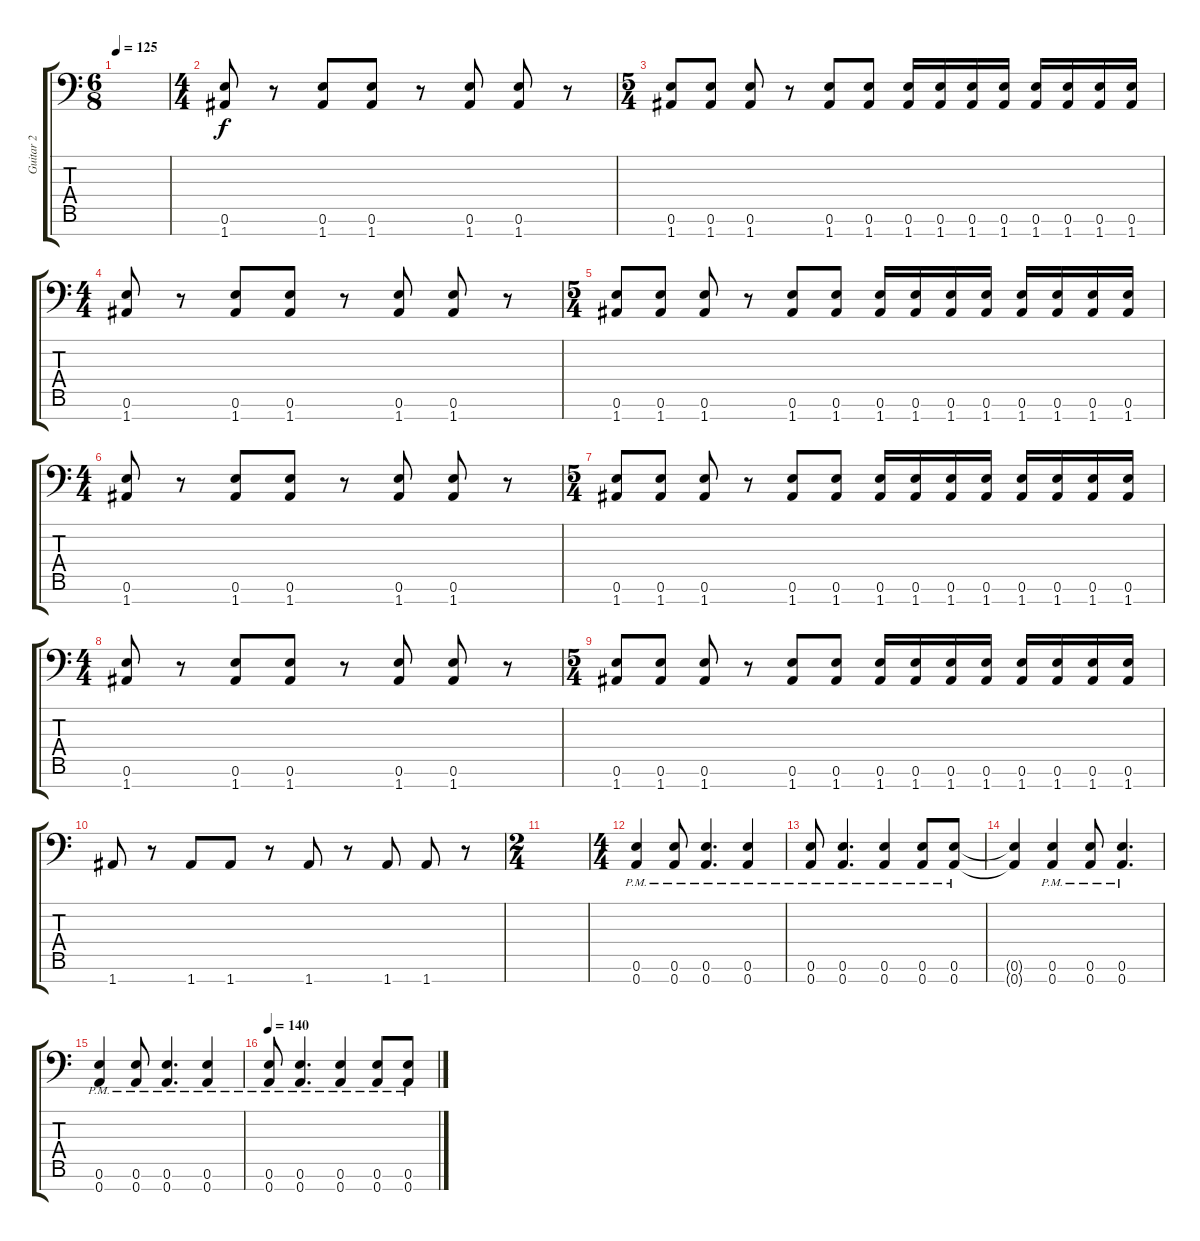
\track ("Guitar 2" "Guitar 2") {instrument distortionguitar}
\staff {score tabs}
\tuning (E4 B3 Gb3 D3 A2 E2 A1) {hide}
\ts (6 8)
\tempo 125
\clef f4
\ks c
|
\ts (4 4)
(0.6 1.7).8 r.8 (0.6 1.7).8 (0.6 1.7).8 r.8 (0.6 1.7).8 (0.6 1.7).8 r.8 |
\ts (5 4)
(0.6 1.7).8 (0.6 1.7).8 (0.6 1.7).8 r.8 (0.6 1.7).8 (0.6 1.7).8 (0.6 1.7).16 (0.6 1.7).16 (0.6 1.7).16 (0.6 1.7).16 (0.6 1.7).16 (0.6 1.7).16 (0.6 1.7).16 (0.6 1.7).16 |
\ts (4 4)
(0.6 1.7).8 r.8 (0.6 1.7).8 (0.6 1.7).8 r.8 (0.6 1.7).8 (0.6 1.7).8 r.8 |
\ts (5 4)
(0.6 1.7).8 (0.6 1.7).8 (0.6 1.7).8 r.8 (0.6 1.7).8 (0.6 1.7).8 (0.6 1.7).16 (0.6 1.7).16 (0.6 1.7).16 (0.6 1.7).16 (0.6 1.7).16 (0.6 1.7).16 (0.6 1.7).16 (0.6 1.7).16 |
\ts (4 4)
(0.6 1.7).8 r.8 (0.6 1.7).8 (0.6 1.7).8 r.8 (0.6 1.7).8 (0.6 1.7).8 r.8 |
\ts (5 4)
(0.6 1.7).8 (0.6 1.7).8 (0.6 1.7).8 r.8 (0.6 1.7).8 (0.6 1.7).8 (0.6 1.7).16 (0.6 1.7).16 (0.6 1.7).16 (0.6 1.7).16 (0.6 1.7).16 (0.6 1.7).16 (0.6 1.7).16 (0.6 1.7).16 |
\ts (4 4)
(0.6 1.7).8 r.8 (0.6 1.7).8 (0.6 1.7).8 r.8 (0.6 1.7).8 (0.6 1.7).8 r.8 |
\ts (5 4)
(0.6 1.7).8 (0.6 1.7).8 (0.6 1.7).8 r.8 (0.6 1.7).8 (0.6 1.7).8 (0.6 1.7).16 (0.6 1.7).16 (0.6 1.7).16 (0.6 1.7).16 (0.6 1.7).16 (0.6 1.7).16 (0.6 1.7).16 (0.6 1.7).16 |
1.7.8 r.8 1.7.8 1.7.8 r.8 1.7.8 r.8 1.7.8 1.7.8 r.8 |
\ts (2 4)
|
\ts (4 4)
(0.6{pm} 0.7{pm}).4 (0.6{pm} 0.7{pm}).8 (0.6{pm} 0.7{pm}).4{d} (0.6{pm} 0.7{pm}).4 |
(0.6{pm} 0.7{pm}).8 (0.6{pm} 0.7{pm}).4{d} (0.6{pm} 0.7{pm}).4 (0.6{pm} 0.7{pm}).8 (0.6{pm} 0.7{pm}).8 |
(0.6{t} 0.7{t}).4 (0.6{pm} 0.7{pm}).4 (0.6{pm} 0.7{pm}).8 (0.6{pm} 0.7{pm}).4{d} |
(0.6{pm} 0.7{pm}).4 (0.6{pm} 0.7{pm}).8 (0.6{pm} 0.7{pm}).4{d} (0.6{pm} 0.7{pm}).4 |
\tempo 140
(0.6{pm} 0.7{pm}).8 (0.6{pm} 0.7{pm}).4{d} (0.6{pm} 0.7{pm}).4 (0.6{pm} 0.7{pm}).8 (0.6{pm} 0.7{pm}).8
